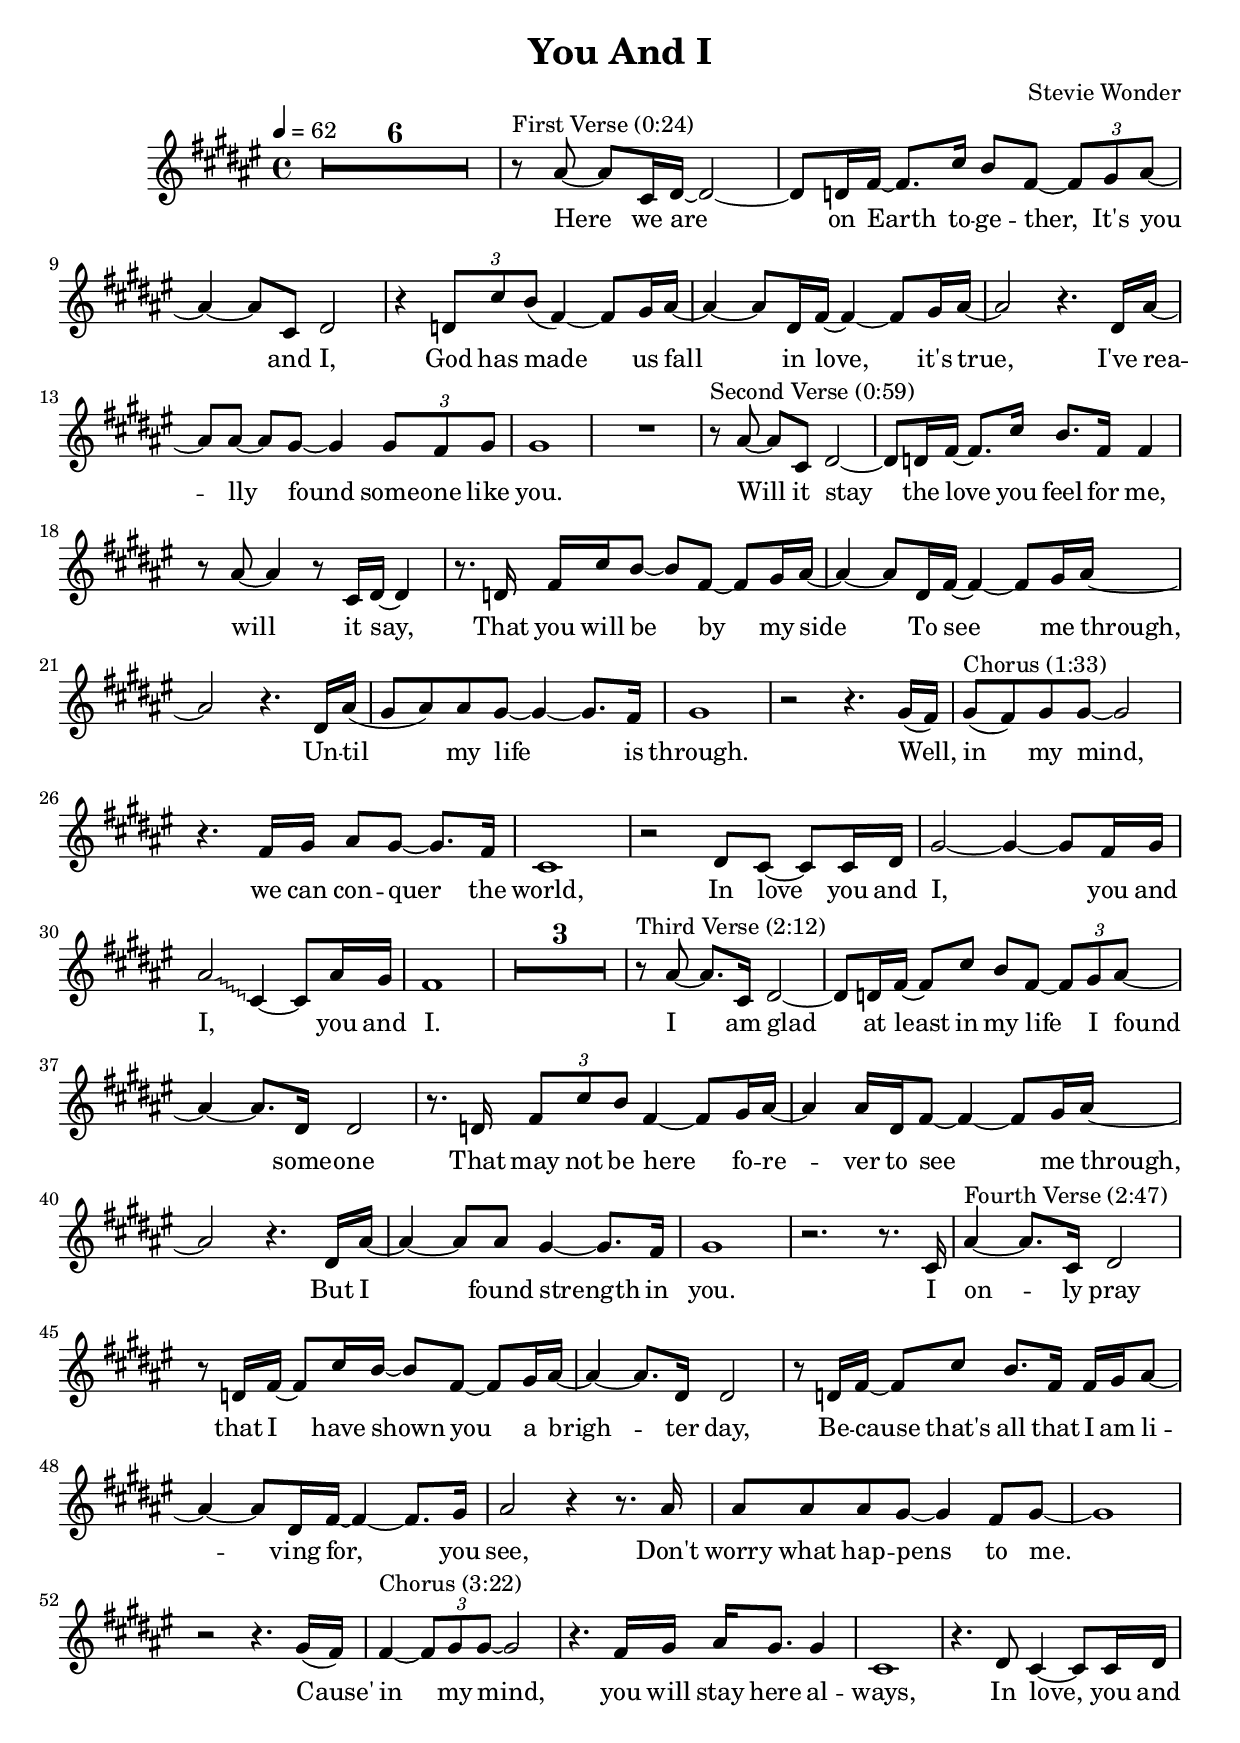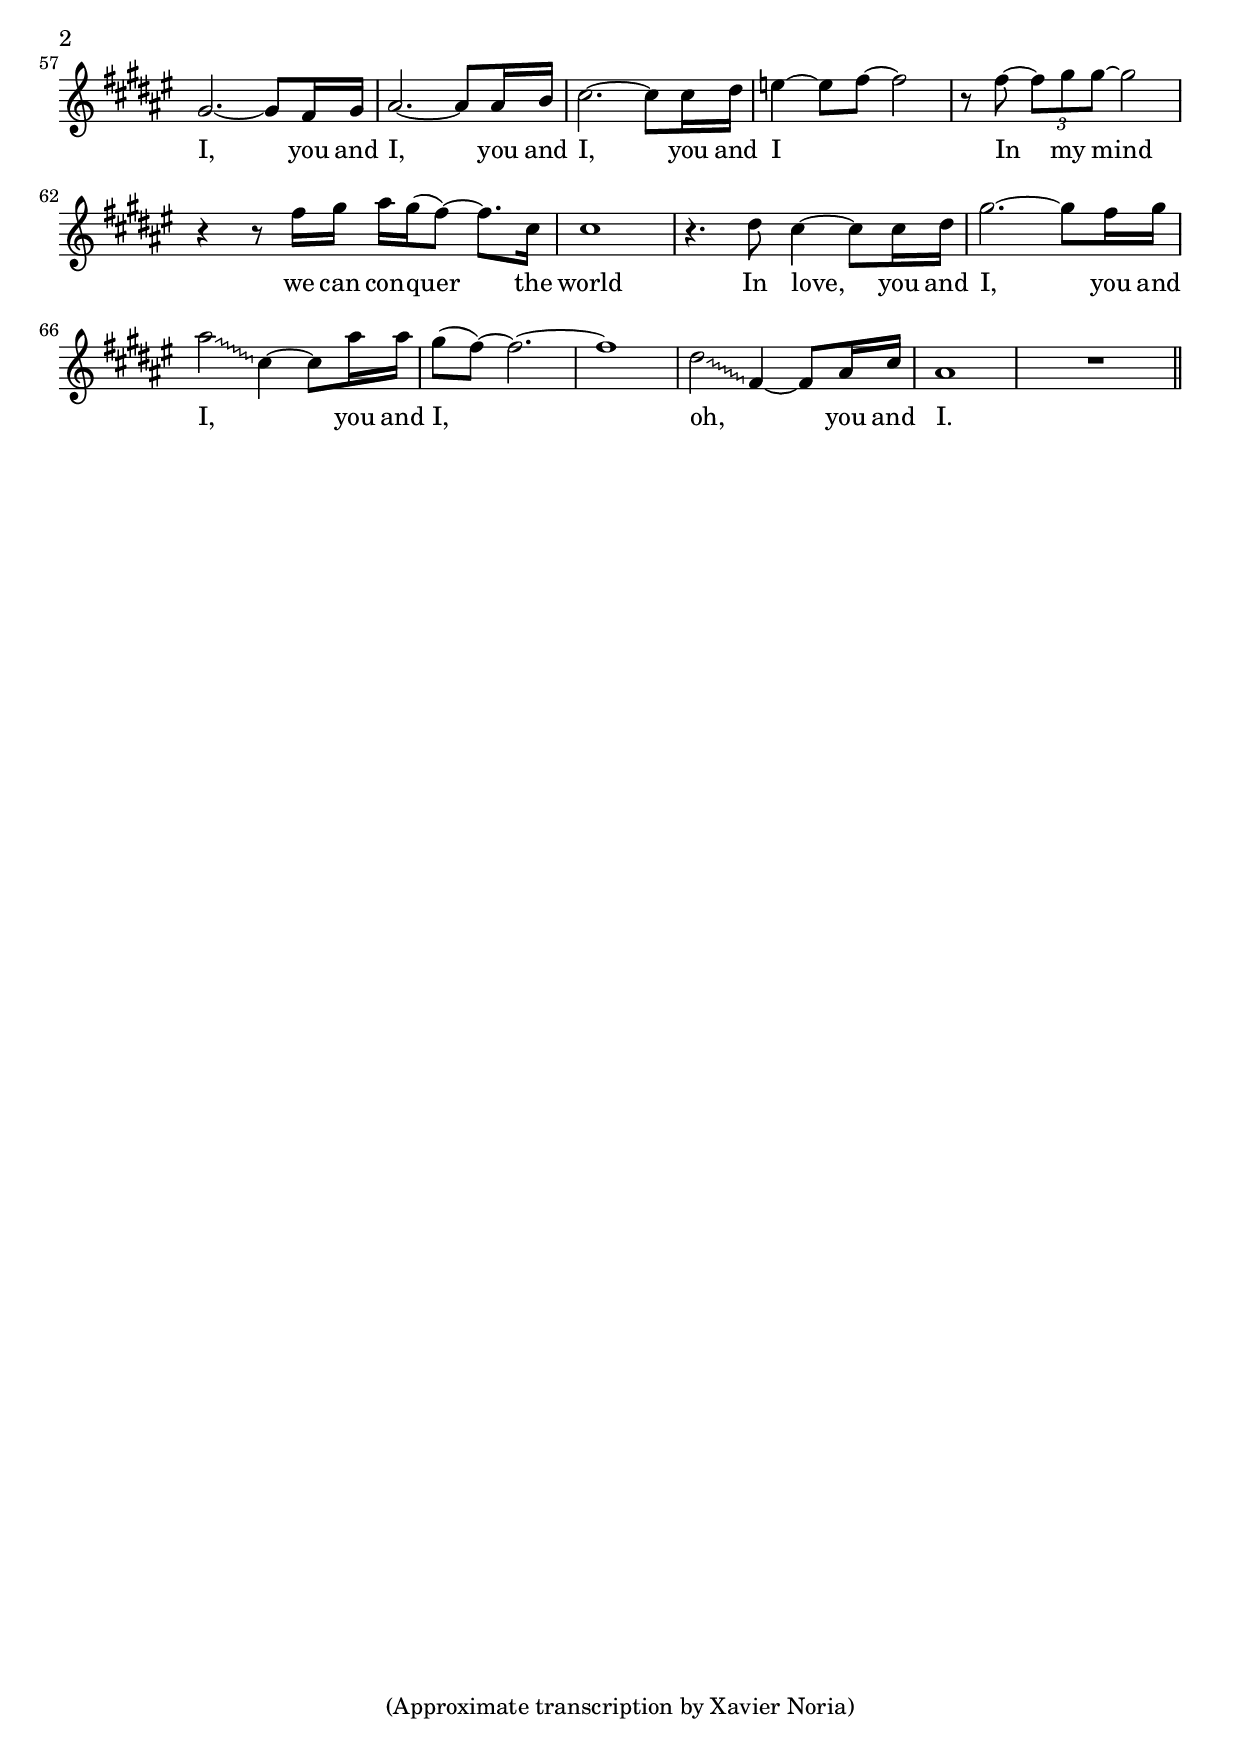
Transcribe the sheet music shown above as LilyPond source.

\version "2.16.1"

\include "english.ly"

\header {
  title    = "You And I"
  composer = "Stevie Wonder"
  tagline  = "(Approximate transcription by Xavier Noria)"
}

melody = \relative c'' {
  \clef treble
  \key fs \major
  \time 4/4
  \tempo 4 = 62

  \compressFullBarRests
  \override MultiMeasureRest #'expand-limit = #2
  \override Glissando #'style = #'zigzag


  % --- Introduction -----------------------------------------------------------

  % 1 ~ 0:00
  R1*6 |


  % --- First Verse ------------------------------------------------------------

  % 7 ~ 0:24
  r8^"First Verse (0:24)" as ~ as cs,16  ds16 ~ ds2 ~ |

  % 8 ~ 0:28
  ds8 d16 fs ~ fs8. cs'16 b8 fs ~ \times 2/3 { fs gs as ~ } |

  % 9 ~ 0:32
  as4 ~ as8 cs,8 ds2 |

  % 10 ~ 0:35
  r4 \times 2/3 { d8 cs' b( } fs4) ~ fs8 gs16 as ~ |

  % 11 ~ 0:39
  as4 ~ as8 ds,16 fs ~ fs4 ~ fs8 gs16 as ~ |

  % 12 ~ 0:43
  as2 r4. ds,16 as' ~ |

  % 13 ~ 0:47
  as8[ as] ~ as gs ~ gs4 \times 2/3 { gs8 fs gs } |

  % 14 ~ 0:51
  gs1 |

  % 15 ~ 0:55
  R1 |


  % --- Second Verse -----------------------------------------------------------

  % 16 ~ 0:59
  r8^"Second Verse (0:59)" as8 ~ as[ cs,] ds2 ~ |

  % 17 ~ 1:03
  ds8 d16 fs ~ fs8. cs'16 b8. fs16 fs4 |

  % 18 ~ 1:06
  r8 as ~ as4 r8 cs,16 ds ~ ds4 |

  % 19 ~ 1:10
  r8. d16 fs cs' b8 ~ b8 fs ~ fs8 gs16 as ~ |

  % 20 ~ 1:14
  as4 ~ as8 ds,16 fs ~ fs4 ~ fs8 gs16 as ~ |

  % 21 ~ 1:18
  as2 r4. ds,16 as'( |

  % 22 ~ 1:22
  gs8 as8) as gs ~ gs4 ~ gs8. fs16  |

  % 23 ~ 1:26
  gs1 |

  % 24 ~ 1:30
  r2 r4. gs16( fs) |


  % --- Chrorus ----------------------------------------------------------------

  % 25 ~ 1:33
  gs8(^"Chorus (1:33)" fs8) gs8 gs ~ gs2 |

  % 26 ~ 1:37
  r4. fs16 gs as8 gs8 ~ gs8. fs16 |

  % 27 ~ 1:41
  cs1 |

  % 28 ~ 1:45
  r2 ds8 cs ~ cs cs16 ds |

  % 29 ~ 1:49
  gs2 ~ gs4 ~ gs8 fs16 gs16 |

  % 30 ~ 1:53
  as2 \glissando cs,4 ~ cs8 as'16 gs16 |

  % 31 ~ 1:57
  fs1 |


  % --- Bridge -----------------------------------------------------------------

  % 32 ~ 2:00
  R1*3


  % --- Third Verse ------------------------------------------------------------

  % 35 ~ 2:12
  r8^"Third Verse (2:12)" as ~ as8. cs,16 ds2 ~ |

  % 36 ~ 2:16
  ds8 d16 fs ~ fs8 cs' b fs ~ \times 2/3 { fs gs as ~ } |

  % 37 ~ 2:20
  as4 ~ as8. ds,16 ds2 |

  % 38 ~ 2:24
  r8. d16 \times 2/3 { fs8 cs' b } fs4 ~ fs8 gs16 as ~ |

  % 39 ~ 2:28
  as4 as16 ds,16 fs8 ~ fs4 ~ fs8 gs16 as ~ |

  % 40 ~ 2:3
  as2 r4. ds,16 as' ~ |

  % 41 ~ 2:35
  as4 ~ as8 as gs4 ~ gs8. fs16 |

  % 42 ~ 2:39
  gs1 |

  % 43 ~ 2:43
  r2. r8. cs,16 |


  % --- Fourth Verse -----------------------------------------------------------

  % 44 ~ 2:47
  as'4^"Fourth Verse (2:47)" ~ as8.[ cs,16] ds2 |

  % 45 ~ 2:51
  r8 d16[ fs] ~ fs8 cs'16 b ~ b8 fs ~ fs gs16 as ~ |

  % 46 ~ 2:55
  as4 ~ as8. ds,16 ds2 |

  % 47 ~ 2:59
  r8 d16[ fs] ~ fs8 cs' b8. fs16 fs gs as8 ~ |

  % 48 ~ 3:02
  as4 ~ as8 ds,16 fs ~ fs4 ~ fs8. gs16 |

  % 49 ~ 3:06
  as2 r4 r8. as16 |

  % 50 ~ 3:10
  as8 as as gs ~ gs4 fs8 gs ~ |

  % 51 ~ 3:14
  gs1 |

  % 52 ~ 3:18
  r2 r4. gs16( fs) |


  % --- Chorus -----------------------------------------------------------------

  % 53 ~ 3:22
  fs4^"Chorus (3:22)" ~ \times 2/3 { fs8 gs gs ~ } gs2 |

  % 54 ~ 3:26
  r4. fs16[ gs] as gs8. gs4 |

  % 55 ~ 3:30
  cs,1 |

  % 56 ~ 3:33
  r4. ds8 cs4 ~ cs8 cs16 ds |

  % 57 ~ 3:37
  gs2. ~ gs8 fs16 gs |

  % 58 ~ 3:41
  as2. ~ as8 as16 b |

  % 59 ~ 3:45
  cs2. ~ cs8 cs16 ds |

  % 60 ~ 3:49
  e4 ~ e8 fs8 ~ fs2 |

  % 61 ~ 3:53
  r8 fs ~ \times 2/3 { fs gs gs ~ } gs2 |

  % 62 ~ 3:57
  r4 r8 fs16 gs as gs( fs8) ~ fs8. cs16 |

  % 63 ~ 4:00
  cs1 |

  % 65 ~ 4:04
  r4. ds8 cs4 ~ cs8 cs16 ds |

  % 66 ~ 4:08
  gs2. ~ gs8 fs16 gs |

  % 67 ~ 4:12
  as2 \glissando cs,4 ~ cs8 as'16 as |

  % 68 ~ 4:16
  gs8( fs) ~ fs2. ~ |

  % 69 ~ 4:20
  fs1 |

  % 70 ~ 4:24
  ds2 \glissando fs,4 ~ fs8 as16 cs |

  % 71 ~ 4:28
  as1 |

  % 72 ~ 4:32
  R1 \bar "||"
}

\addlyrics {
  Here we are on Earth to -- ge -- ther,
  It's you and I,
  God has made us fall in love, it's true,
  I've rea -- lly found some -- one like you.

  Will it stay the love you feel for me, will it say,
  That you will be by my side
  To see me through,
  Un -- til my life is through.

  Well, in my mind, we can con -- quer the world,
  In love you and I, you and I, _ you and I.

  I am glad at least in my life I found some -- one
  That may not be here fo -- re -- ver to see me through,
  But I found strength in you.

  I on -- ly pray that I have shown you a brigh -- ter day,
  Be -- cause that's all that I am li -- ving for, you see,
  Don't worry what hap -- pens to me.

  Cause' in my mind, you will stay here al -- ways,
  In love, you and I, you and I, you and I, you and I _
  In my mind we can con -- quer the world
  In love, you and I, you and I, _ you and I, oh, _ you and I.
}

\score {
  \new Staff \melody
}
